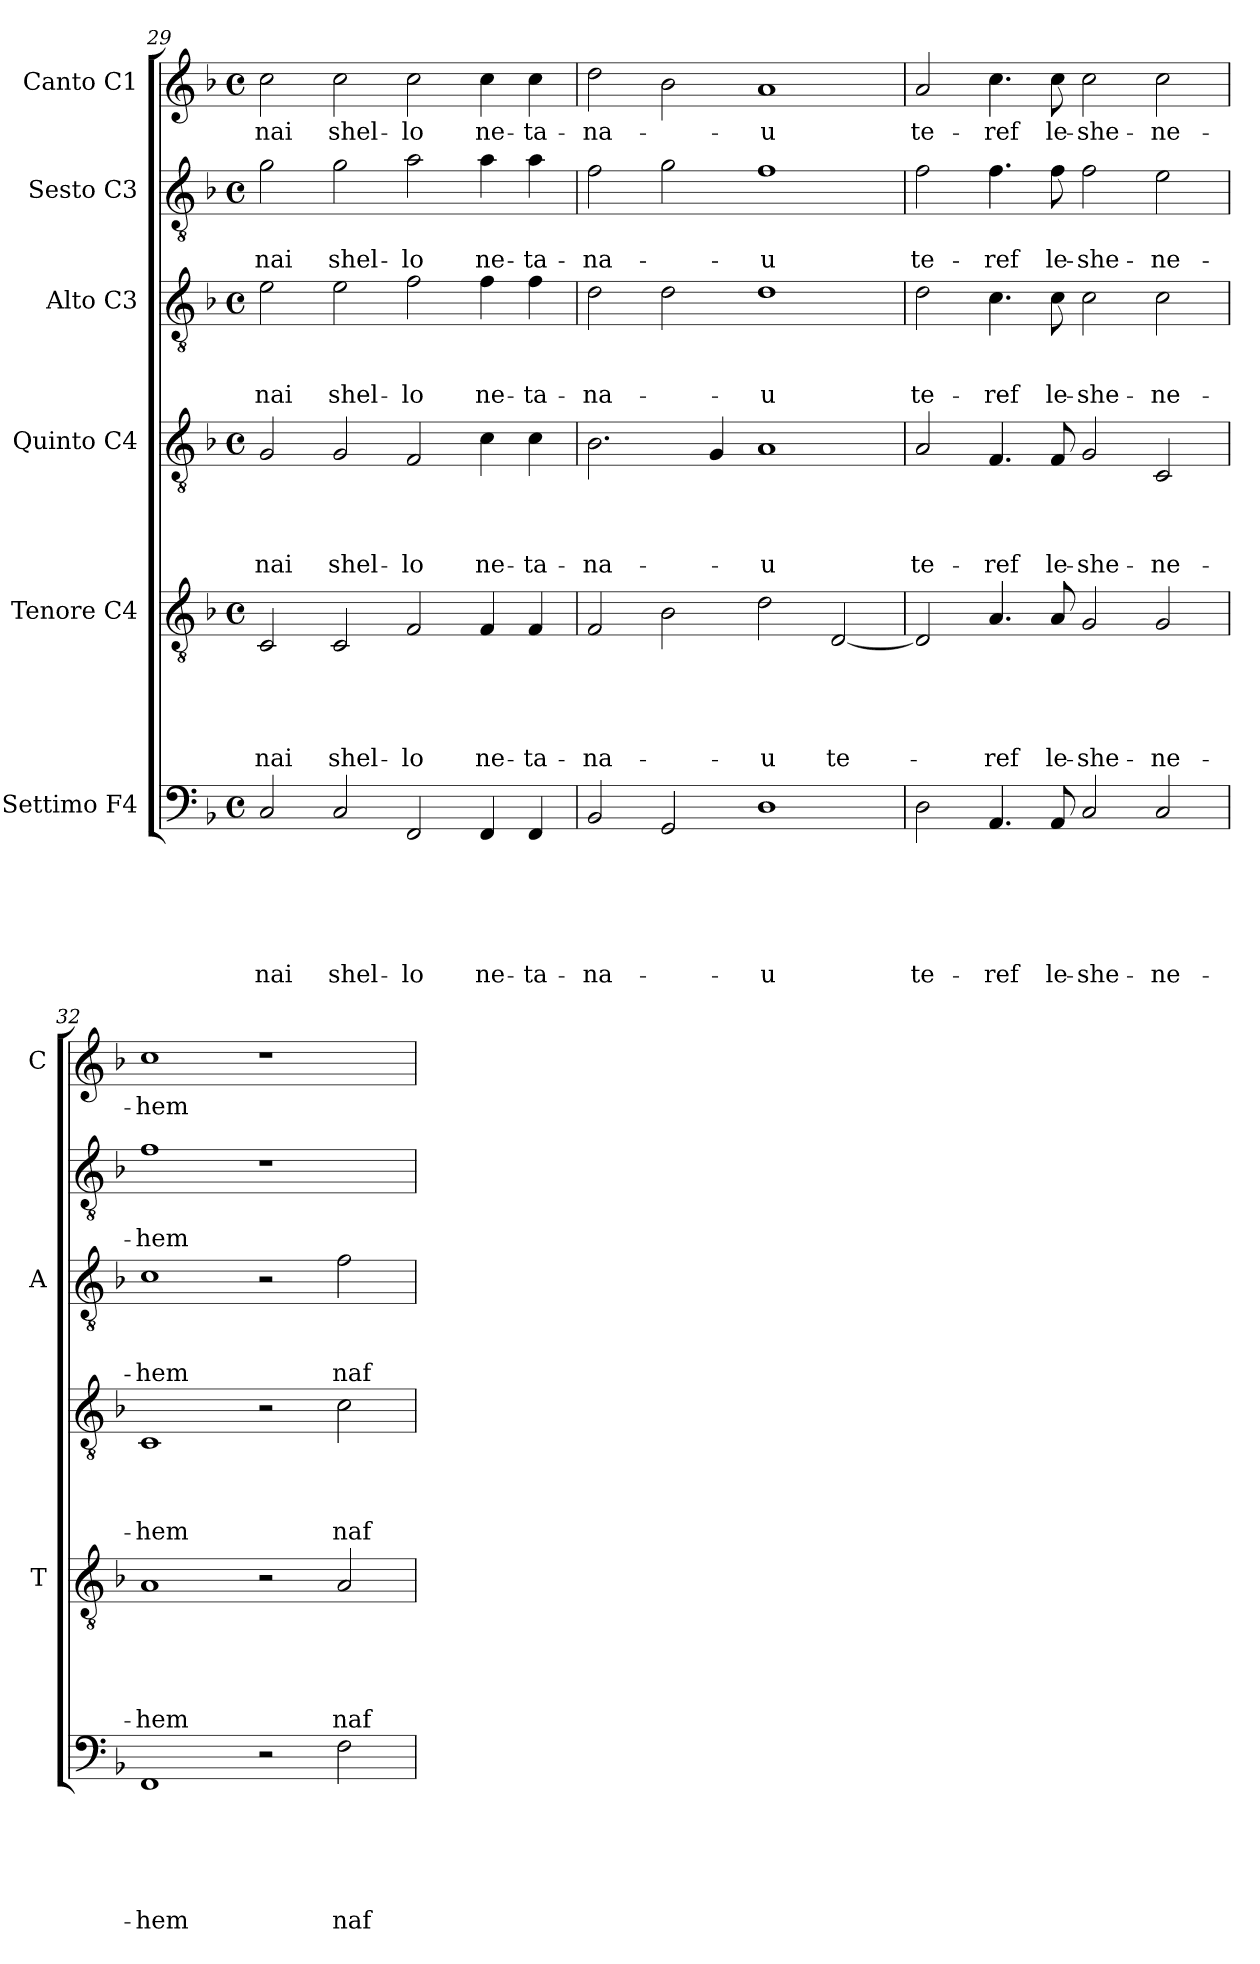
**kern	**text	**text	**text	**text	**text	**text	**kern	**text	**text	**text	**text	**text	**kern	**text	**text	**text	**text	**kern	**text	**text	**text	**kern	**text	**text	**kern	**text
*part6	*part6	*part6	*part6	*part6	*part6	*part6	*part5	*part5	*part5	*part5	*part5	*part5	*part4	*part4	*part4	*part4	*part4	*part3	*part3	*part3	*part3	*part2	*part2	*part2	*part1	*part1
*staff6	*staff6	*staff6	*staff6	*staff6	*staff6	*staff6	*staff5	*staff5	*staff5	*staff5	*staff5	*staff5	*staff4	*staff4	*staff4	*staff4	*staff4	*staff3	*staff3	*staff3	*staff3	*staff2	*staff2	*staff2	*staff1	*staff1
*I"Settimo F4	*	*	*	*	*	*	*I"Tenore C4	*	*	*	*	*	*I"Quinto C4	*	*	*	*	*I"Alto C3	*	*	*	*I"Sesto C3	*	*	*I"Canto C1	*
*	*	*	*	*	*	*	*I'T	*	*	*	*	*	*	*	*	*	*	*I'A	*	*	*	*	*	*	*I'C	*
!!LO:PB:g=z
*clefF4	*	*	*	*	*	*	*clefGv2	*	*	*	*	*	*clefGv2	*	*	*	*	*clefGv2	*	*	*	*clefGv2	*	*	*clefG2	*
*k[b-]	*	*	*	*	*	*	*k[b-]	*	*	*	*	*	*k[b-]	*	*	*	*	*k[b-]	*	*	*	*k[b-]	*	*	*k[b-]	*
*F:	*	*	*	*	*	*	*F:	*	*	*	*	*	*F:	*	*	*	*	*F:	*	*	*	*F:	*	*	*F:	*
*M4/4	*	*	*	*	*	*	*M4/4	*	*	*	*	*	*M4/4	*	*	*	*	*M4/4	*	*	*	*M4/4	*	*	*M4/4	*
*met(c)	*	*	*	*	*	*	*met(c)	*	*	*	*	*	*met(c)	*	*	*	*	*met(c)	*	*	*	*met(c)	*	*	*met(c)	*
=29	=29	=29	=29	=29	=29	=29	=29	=29	=29	=29	=29	=29	=29	=29	=29	=29	=29	=29	=29	=29	=29	=29	=29	=29	=29	=29
!	!	!	!	!	!	!LO:LY:b	!	!	!	!	!	!LO:LY:b	!	!	!	!	!LO:LY:b	!	!	!	!LO:LY:b	!	!	!LO:LY:b	!	!LO:LY:b
2C/	.	.	.	.	.	-nai	2C/	.	.	.	.	-nai	2G/	.	.	.	-nai	2e\	.	.	-nai	2g\	.	-nai	2cc\	-nai
!	!	!	!	!	!	!LO:LY:b	!	!	!	!	!	!LO:LY:b	!	!	!	!	!LO:LY:b	!	!	!	!LO:LY:b	!	!	!LO:LY:b	!	!LO:LY:b
2C/	.	.	.	.	.	shel-	2C/	.	.	.	.	shel-	2G/	.	.	.	shel-	2e\	.	.	shel-	2g\	.	shel-	2cc\	shel-
!	!	!	!	!	!	!LO:LY:b	!	!	!	!	!	!LO:LY:b	!	!	!	!	!LO:LY:b	!	!	!	!LO:LY:b	!	!	!LO:LY:b	!	!LO:LY:b
2FF/	.	.	.	.	.	-lo	2F/	.	.	.	.	-lo	2F/	.	.	.	-lo	2f\	.	.	-lo	2a\	.	-lo	2cc\	-lo
!	!	!	!	!	!	!LO:LY:b	!	!	!	!	!	!LO:LY:b	!	!	!	!	!LO:LY:b	!	!	!	!LO:LY:b	!	!	!LO:LY:b	!	!LO:LY:b
4FF/	.	.	.	.	.	ne-	4F/	.	.	.	.	ne-	4c\	.	.	.	ne-	4f\	.	.	ne-	4a\	.	ne-	4cc\	ne-
!	!	!	!	!	!	!LO:LY:b	!	!	!	!	!	!LO:LY:b	!	!	!	!	!LO:LY:b	!	!	!	!LO:LY:b	!	!	!LO:LY:b	!	!LO:LY:b
4FF/	.	.	.	.	.	-ta-	4F/	.	.	.	.	-ta-	4c\	.	.	.	-ta-	4f\	.	.	-ta-	4a\	.	-ta-	4cc\	-ta-
=30	=30	=30	=30	=30	=30	=30	=30	=30	=30	=30	=30	=30	=30	=30	=30	=30	=30	=30	=30	=30	=30	=30	=30	=30	=30	=30
!	!	!	!	!	!	!LO:LY:b	!	!	!	!	!	!LO:LY:b	!	!	!	!	!LO:LY:b	!	!	!	!LO:LY:b	!	!	!LO:LY:b	!	!LO:LY:b
2BB-/	.	.	.	.	.	-na-	2F/	.	.	.	.	-na-	2.B-\	.	.	.	-na-	2d\	.	.	-na-	2f\	.	-na-	2dd\	-na-
2GG/	.	.	.	.	.	.	2B-\	.	.	.	.	.	.	.	.	.	.	2d\	.	.	.	2g\	.	.	2b-\	.
.	.	.	.	.	.	.	.	.	.	.	.	.	4G/	.	.	.	.	.	.	.	.	.	.	.	.	.
!	!	!	!	!	!	!LO:LY:b	!	!	!	!	!	!LO:LY:b	!	!	!	!	!LO:LY:b	!	!	!	!LO:LY:b	!	!	!LO:LY:b	!	!LO:LY:b
1D	.	.	.	.	.	-u	2d\	.	.	.	.	-u	1A	.	.	.	-u	1d	.	.	-u	1f	.	-u	1a	-u
!	!	!	!	!	!	!	!	!	!	!	!	!LO:LY:b	!	!	!	!	!	!	!	!	!	!	!	!	!	!
.	.	.	.	.	.	.	[2D/	.	.	.	.	te-	.	.	.	.	.	.	.	.	.	.	.	.	.	.
=31	=31	=31	=31	=31	=31	=31	=31	=31	=31	=31	=31	=31	=31	=31	=31	=31	=31	=31	=31	=31	=31	=31	=31	=31	=31	=31
!	!	!	!	!	!	!LO:LY:b	!	!	!	!	!	!	!	!	!	!	!LO:LY:b	!	!	!	!LO:LY:b	!	!	!LO:LY:b	!	!LO:LY:b
2D\	.	.	.	.	.	te-	2D/]	.	.	.	.	.	2A/	.	.	.	te-	2d\	.	.	te-	2f\	.	te-	2a/	te-
!	!	!	!	!	!	!LO:LY:b	!	!	!	!	!	!LO:LY:b	!	!	!	!	!LO:LY:b	!	!	!	!LO:LY:b	!	!	!LO:LY:b	!	!LO:LY:b
4.AA/	.	.	.	.	.	-ref	4.A/	.	.	.	.	-ref	4.F/	.	.	.	-ref	4.c\	.	.	-ref	4.f\	.	-ref	4.cc\	-ref
!	!	!	!	!	!	!LO:LY:b	!	!	!	!	!	!LO:LY:b	!	!	!	!	!LO:LY:b	!	!	!	!LO:LY:b	!	!	!LO:LY:b	!	!LO:LY:b
8AA/	.	.	.	.	.	le-	8A/	.	.	.	.	le-	8F/	.	.	.	le-	8c\	.	.	le-	8f\	.	le-	8cc\	le-
!	!	!	!	!	!	!LO:LY:b	!	!	!	!	!	!LO:LY:b	!	!	!	!	!LO:LY:b	!	!	!	!LO:LY:b	!	!	!LO:LY:b	!	!LO:LY:b
2C/	.	.	.	.	.	-she-	2G/	.	.	.	.	-she-	2G/	.	.	.	-she-	2c\	.	.	-she-	2f\	.	-she-	2cc\	-she-
!	!	!	!	!	!	!LO:LY:b	!	!	!	!	!	!LO:LY:b	!	!	!	!	!LO:LY:b	!	!	!	!LO:LY:b	!	!	!LO:LY:b	!	!LO:LY:b
2C/	.	.	.	.	.	-ne-	2G/	.	.	.	.	-ne-	2C/	.	.	.	-ne-	2c\	.	.	-ne-	2e\	.	-ne-	2cc\	-ne-
=32	=32	=32	=32	=32	=32	=32	=32	=32	=32	=32	=32	=32	=32	=32	=32	=32	=32	=32	=32	=32	=32	=32	=32	=32	=32	=32
!	!	!	!	!	!	!LO:LY:b	!	!	!	!	!	!LO:LY:b	!	!	!	!	!LO:LY:b	!	!	!	!LO:LY:b	!	!	!LO:LY:b	!	!LO:LY:b
1FF	.	.	.	.	.	-hem	1A	.	.	.	.	-hem	1C	.	.	.	-hem	1c	.	.	-hem	1f	.	-hem	1cc	-hem
2r	.	.	.	.	.	.	2r	.	.	.	.	.	2r	.	.	.	.	2r	.	.	.	1r	.	.	1r	.
!	!	!	!	!	!	!LO:LY:b	!	!	!	!	!	!LO:LY:b	!	!	!	!	!LO:LY:b	!	!	!	!LO:LY:b	!	!	!	!	!
2F\	.	.	.	.	.	naf-	2A/	.	.	.	.	naf-	2c\	.	.	.	naf-	2f\	.	.	naf-	.	.	.	.	.
=	=	=	=	=	=	=	=	=	=	=	=	=	=	=	=	=	=	=	=	=	=	=	=	=	=	=
*-	*-	*-	*-	*-	*-	*-	*-	*-	*-	*-	*-	*-	*-	*-	*-	*-	*-	*-	*-	*-	*-	*-	*-	*-	*-	*-
